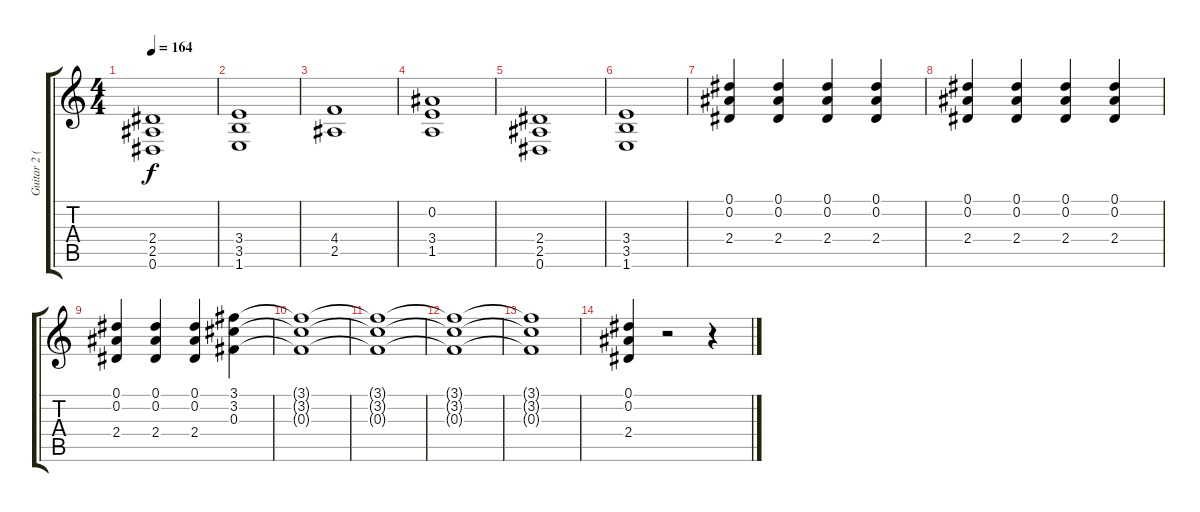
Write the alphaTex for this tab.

\track ("Guitar 2 (Kerry)" "Guitar 2 (") {instrument distortionguitar}
\staff {score tabs}
\tuning (Eb4 Bb3 Gb3 Db3 Ab2 Eb2) {hide}
\ts (4 4)
\tempo 164
\clef g2
\ks c
(2.4 2.5 0.6).1{dy f} |
(3.4 3.5 1.6).1 |
(4.4 2.5).1 |
(0.2 3.4 1.5).1 |
(2.4 2.5 0.6).1 |
(3.4 3.5 1.6).1 |
(0.1 0.2 2.4).4 (0.1 0.2 2.4).4 (0.1 0.2 2.4).4 (0.1 0.2 2.4).4 |
(0.1 0.2 2.4).4 (0.1 0.2 2.4).4 (0.1 0.2 2.4).4 (0.1 0.2 2.4).4 |
(0.1 0.2 2.4).4 (0.1 0.2 2.4).4 (0.1 0.2 2.4).4 (3.1 3.2 0.3).4 |
(3.1{t} 3.2{t} 0.3{t}).1 |
(3.1{t} 3.2{t} 0.3{t}).1 |
(3.1{t} 3.2{t} 0.3{t}).1 |
(3.1{t} 3.2{t} 0.3{t}).1 |
(0.1 0.2 2.4).4 r.2 r.4
